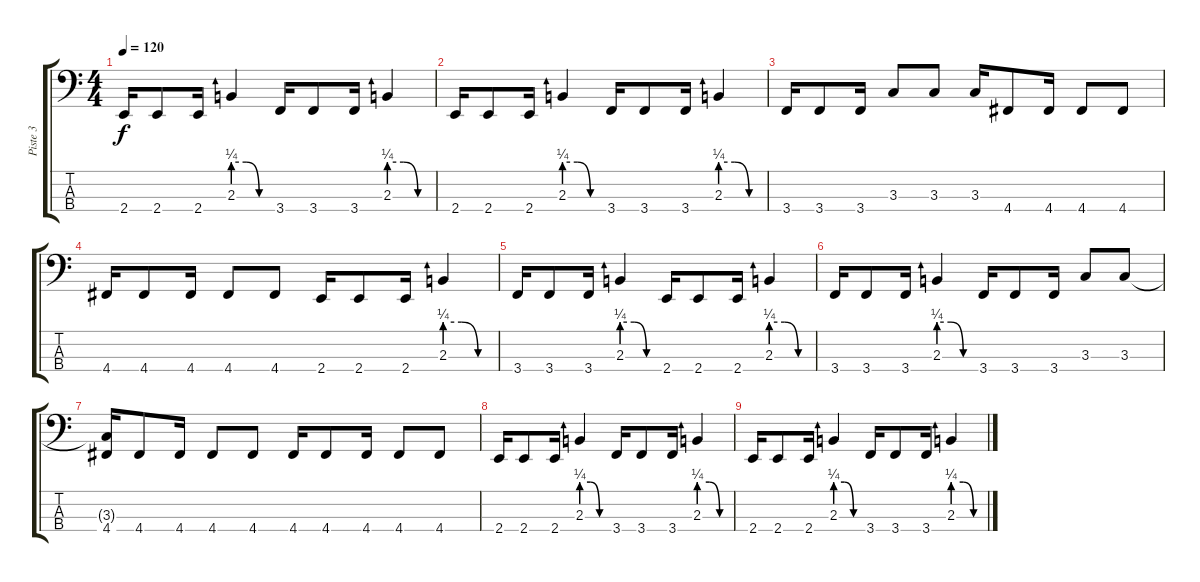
\track ("Piste 3" "Piste 3") {instrument slapbass2}
\staff {score tabs}
\tuning (G2 D2 A1 D1) {hide}
\ts (4 4)
\tempo 120
\clef f4
\ks c
2.4.16{dy f} 2.4.8 2.4.16 2.3{be (custom 0 1 20 1 40 0 60 0)}.4 3.4.16 3.4.8 3.4.16 2.3{be (custom 0 1 20 1 40 0 60 0)}.4 |
2.4.16 2.4.8 2.4.16 2.3{be (custom 0 1 20 1 40 0 60 0)}.4 3.4.16 3.4.8 3.4.16 2.3{be (custom 0 1 20 1 40 0 60 0)}.4 |
3.4.16 3.4.8 3.4.16 3.3.8 3.3.8 3.3.16 4.4.8 4.4.16 4.4.8 4.4.8 |
4.4.16 4.4.8 4.4.16 4.4.8 4.4.8 2.4.16 2.4.8 2.4.16 2.3{be (custom 0 1 20 1 40 0 60 0)}.4 |
3.4.16 3.4.8 3.4.16 2.3{be (custom 0 1 20 1 40 0 60 0)}.4 2.4.16 2.4.8 2.4.16 2.3{be (custom 0 1 20 1 40 0 60 0)}.4 |
3.4.16 3.4.8 3.4.16 2.3{be (custom 0 1 20 1 40 0 60 0)}.4 3.4.16 3.4.8 3.4.16 3.3.8 3.3.8 |
(3.3{t} 4.4).16 4.4.8 4.4.16 4.4.8 4.4.8 4.4.16 4.4.8 4.4.16 4.4.8 4.4.8 |
2.4.16 2.4.8 2.4.16 2.3{be (custom 0 1 20 1 40 0 60 0)}.4 3.4.16 3.4.8 3.4.16 2.3{be (custom 0 1 20 1 40 0 60 0)}.4 |
2.4.16 2.4.8 2.4.16 2.3{be (custom 0 1 20 1 40 0 60 0)}.4 3.4.16 3.4.8 3.4.16 2.3{be (custom 0 1 20 1 40 0 60 0)}.4
